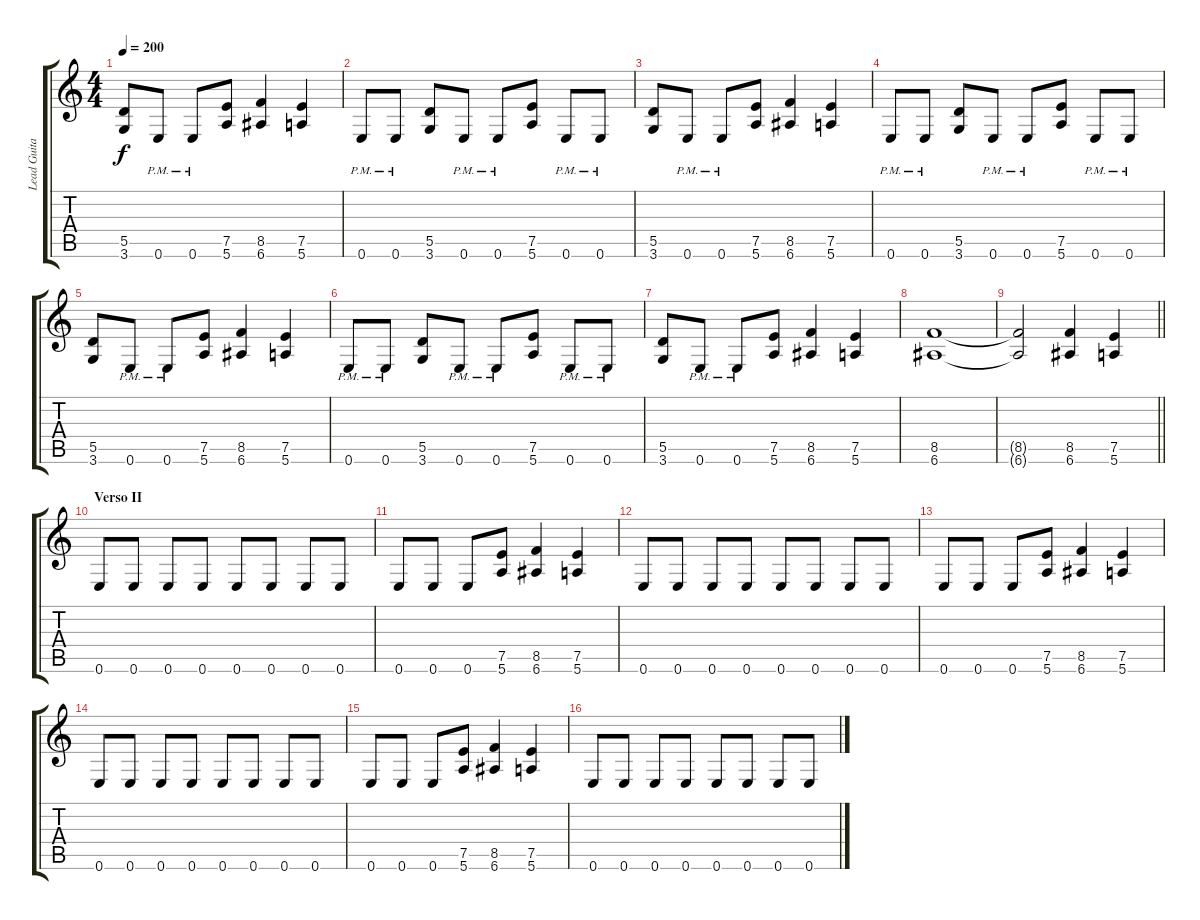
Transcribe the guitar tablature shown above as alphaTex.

\track ("Lead Guitar" "Lead Guita") {instrument distortionguitar}
\staff {score tabs}
\tuning (E4 B3 G3 D3 A2 E2) {hide}
\ts (4 4)
\tempo 200
\clef g2
\ks c
(5.5 3.6).8{dy f} 0.6{pm}.8 0.6{pm}.8 (7.5 5.6).8 (8.5 6.6).4 (7.5 5.6).4 |
0.6{pm}.8 0.6{pm}.8 (5.5 3.6).8 0.6{pm}.8 0.6{pm}.8 (7.5 5.6).8 0.6{pm}.8 0.6{pm}.8 |
(5.5 3.6).8 0.6{pm}.8 0.6{pm}.8 (7.5 5.6).8 (8.5 6.6).4 (7.5 5.6).4 |
0.6{pm}.8 0.6{pm}.8 (5.5 3.6).8 0.6{pm}.8 0.6{pm}.8 (7.5 5.6).8 0.6{pm}.8 0.6{pm}.8 |
(5.5 3.6).8 0.6{pm}.8 0.6{pm}.8 (7.5 5.6).8 (8.5 6.6).4 (7.5 5.6).4 |
0.6{pm}.8 0.6{pm}.8 (5.5 3.6).8 0.6{pm}.8 0.6{pm}.8 (7.5 5.6).8 0.6{pm}.8 0.6{pm}.8 |
(5.5 3.6).8 0.6{pm}.8 0.6{pm}.8 (7.5 5.6).8 (8.5 6.6).4 (7.5 5.6).4 |
(8.5 6.6).1 |
\barLineRight lightlight
(8.5{t} 6.6{t}).2 (8.5 6.6).4 (7.5 5.6).4 |
\section ("" "Verso II")
0.6.8 0.6.8 0.6.8 0.6.8 0.6.8 0.6.8 0.6.8 0.6.8 |
0.6.8 0.6.8 0.6.8 (7.5 5.6).8 (8.5 6.6).4 (7.5 5.6).4 |
0.6.8 0.6.8 0.6.8 0.6.8 0.6.8 0.6.8 0.6.8 0.6.8 |
0.6.8 0.6.8 0.6.8 (7.5 5.6).8 (8.5 6.6).4 (7.5 5.6).4 |
0.6.8 0.6.8 0.6.8 0.6.8 0.6.8 0.6.8 0.6.8 0.6.8 |
0.6.8 0.6.8 0.6.8 (7.5 5.6).8 (8.5 6.6).4 (7.5 5.6).4 |
0.6.8 0.6.8 0.6.8 0.6.8 0.6.8 0.6.8 0.6.8 0.6.8
